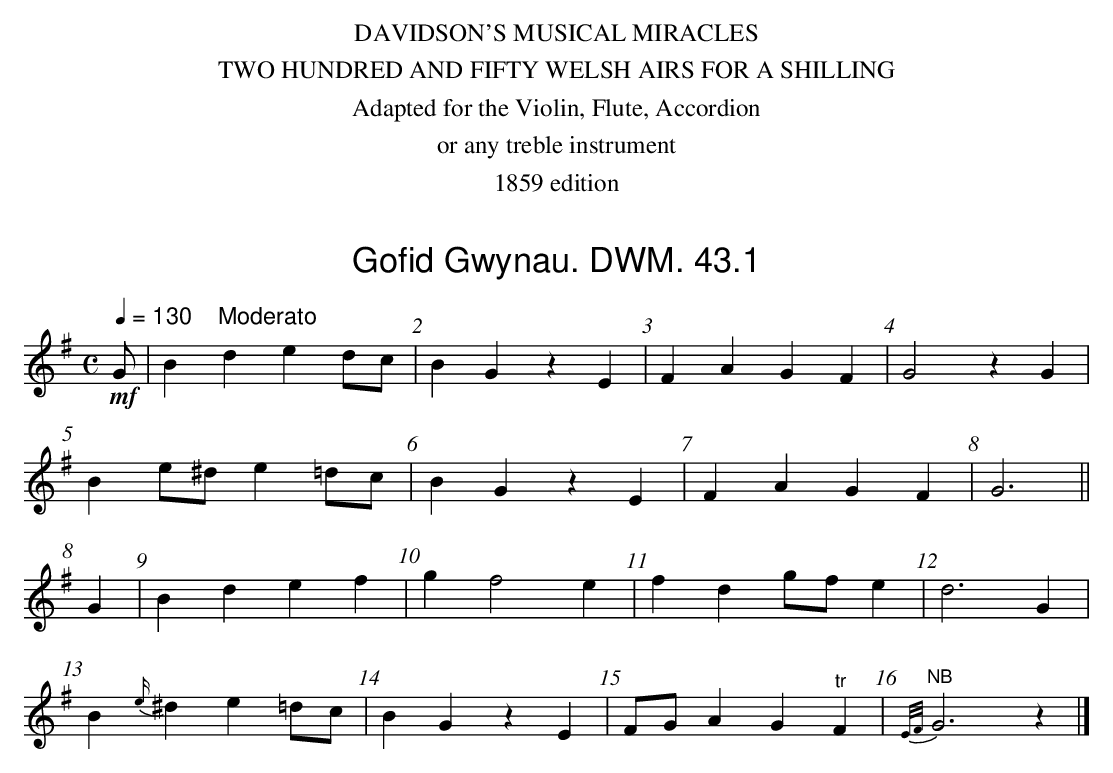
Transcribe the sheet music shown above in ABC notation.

X:1
T:Gofid Gwynau. DWM. 43.1
M:C
L:1/8
Q:1/4=130 "    Moderato"
K:G
!mf!G|B2d2e2 dc|B2G2z2E2|F2A2G2F2|G4 z2G2|
B2 e^d e2 =dc|B2G2z2E2|F2A2G2F2|G6||
G2| B2d2e2f2|g2 f4 e2|f2d2 gf e2|d6 G2|
B2 {e/}^d2e2 =dc|B2G2z2E2|FG A2G2 "^tr"F2|"^NB"{E/F/}G6 z2|]
